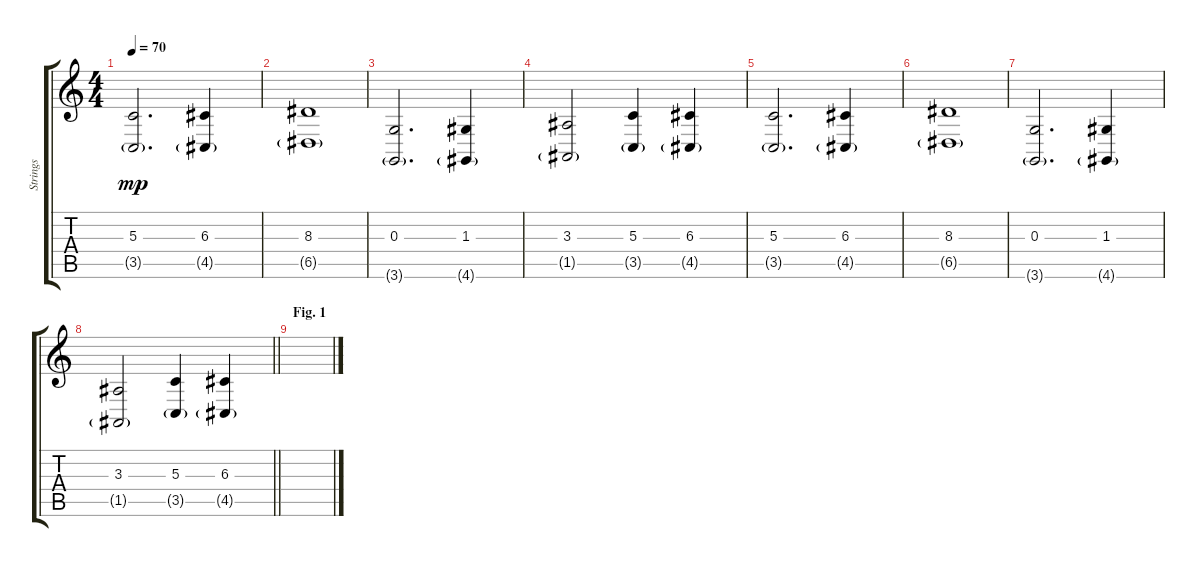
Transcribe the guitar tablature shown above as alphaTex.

\track ("Strings" "Strings") {instrument stringensemble1}
\staff {score tabs}
\tuning (E4 B3 G3 D3 A2 E2) {hide}
\ts (4 4)
\tempo 70
\clef g2
\ks c
(5.3 3.5{g}).2{d dy mp} (6.3 4.5{g}).4 |
(8.3 6.5{g}).1 |
(0.3 3.6{g}).2{d} (1.3 4.6{g}).4 |
(3.3 1.5{g}).2 (5.3 3.5{g}).4 (6.3 4.5{g}).4 |
(5.3 3.5{g}).2{d} (6.3 4.5{g}).4 |
(8.3 6.5{g}).1 |
(0.3 3.6{g}).2{d} (1.3 4.6{g}).4 |
\barLineRight lightlight
(3.3 1.5{g}).2 (5.3 3.5{g}).4 (6.3 4.5{g}).4 |
\section ("" "Fig. 1")
